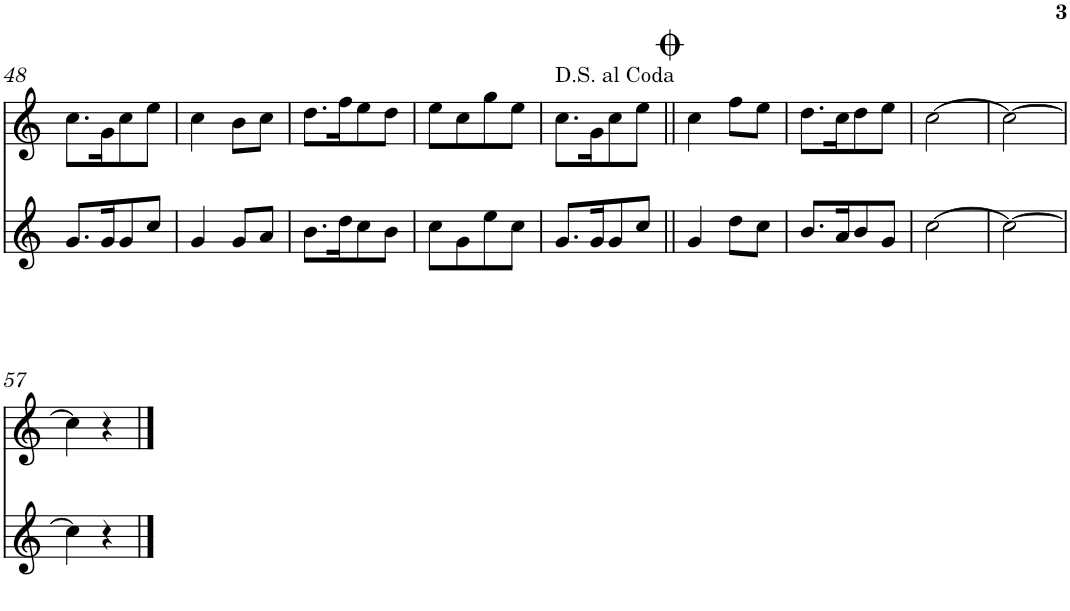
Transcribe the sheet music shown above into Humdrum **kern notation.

**kern	**kern
*part2	*part1
*staff2	*staff1
*I"Gralla 2	*I"Gralla 1
!!LO:PB:g=z
*clefG2	*clefG2
*k[]	*k[]
*M1/4	*M1/4
=48	=48
8.g/L	8.cc\L
16g/K	16g\K
8g/	8cc\
8cc/J	8ee\J
=49	=49
4g/	4cc\
8g/L	8b\L
8a/J	8cc\J
=50	=50
8.b\L	8.dd\L
16dd\K	16ff\K
8cc\	8ee\
8b\J	8dd\J
=51	=51
8cc\L	8ee\L
8g\	8cc\
8ee\	8gg\
8cc\J	8ee\J
=52	=52
8.g/L	8.cc\L
16g/K	16g\K
8g/	8cc\
8cc/J	8ee\J
=53||	=53||
4g/	4cc\
8dd\L	8ff\L
8cc\J	8ee\J
=54	=54
8.b/L	8.dd\L
16a/K	16cc\K
8b/	8dd\
8g/J	8ee\J
=55	=55
[4cc\	[4cc\
=56	=56
4cc\_	4cc\_
4cc\_	4cc\_
!!LO:LB:g=z
=57	=57
4cc\]	4cc\]
4cc\_	4cc\_
4r	4r
==	==
*-	*-
